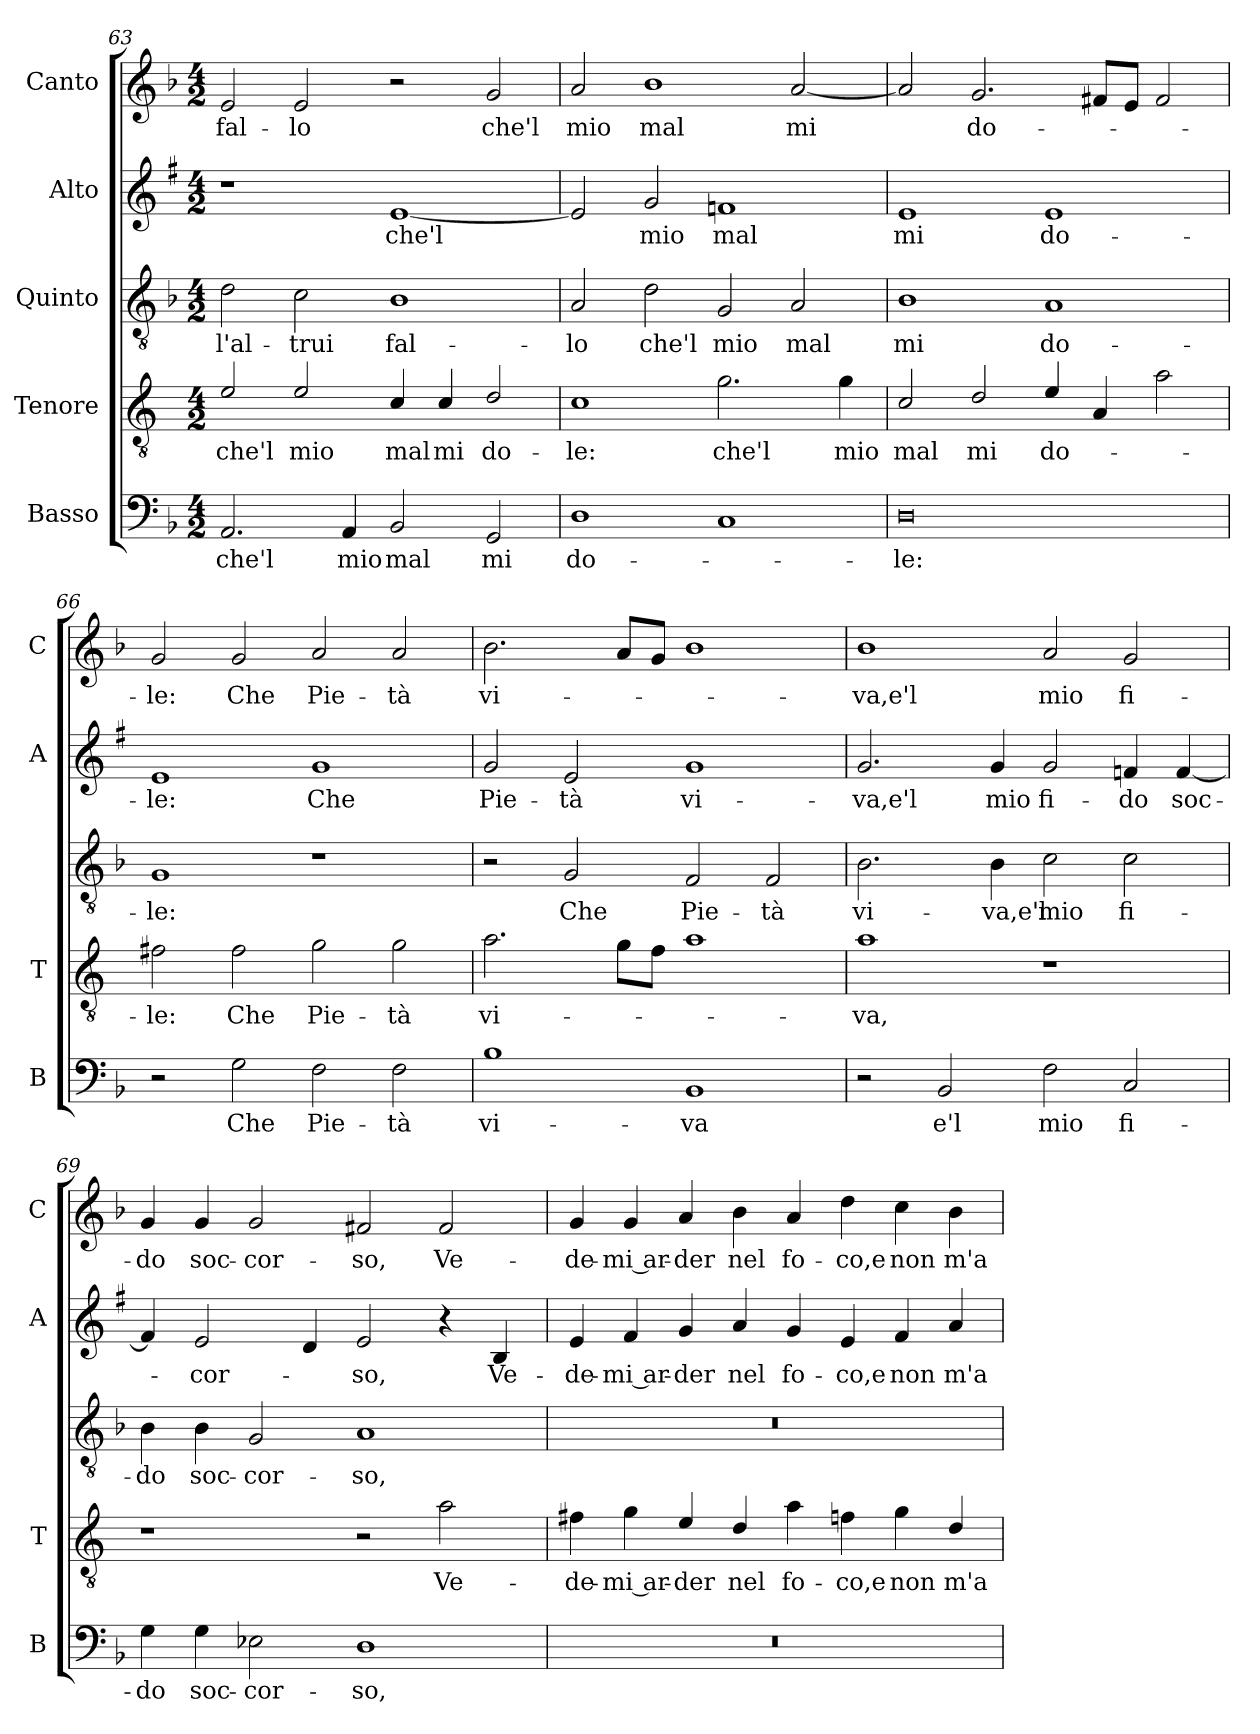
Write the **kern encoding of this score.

**kern	**text	**kern	**text	**kern	**text	**kern	**text	**kern	**text
*part5	*part5	*part4	*part4	*part3	*part3	*part2	*part2	*part1	*part1
*staff5	*staff5	*staff4	*staff4	*staff3	*staff3	*staff2	*staff2	*staff1	*staff1
*I"Basso	*	*I"Tenore	*	*I"Quinto	*	*I"Alto	*	*I"Canto	*
*I'B	*	*I'T	*	*	*	*I'A	*	*I'C	*
*clefF4	*	*clefGv2	*	*clefGv2	*	*clefG2	*	*clefG2	*
*	*	*ITrd4c7	*	*	*	*ITrd1c2	*	*	*
*k[b-]	*	*k[b-]	*	*k[b-]	*	*k[b-]	*	*k[b-]	*
*F:	*	*F:	*	*F:	*	*F:	*	*F:	*
*M4/2	*	*M4/2	*	*M4/2	*	*M4/2	*	*M4/2	*
=63	=63	=63	=63	=63	=63	=63	=63	=63	=63
!	!LO:LY:b	!	!LO:LY:b	!	!LO:LY:b	!	!	!	!LO:LY:b
2.AA/	che'l	2A/	che'l	2d\	l'al-	1r	.	2e/	fal-
!	!	!	!LO:LY:b	!	!LO:LY:b	!	!	!	!LO:LY:b
.	.	2A/	mio	2c\	-trui	.	.	2e/	-lo
!	!LO:LY:b	!	!	!	!	!	!	!	!
4AA/	mio	.	.	.	.	.	.	.	.
!	!LO:LY:b	!	!LO:LY:b	!	!LO:LY:b	!	!LO:LY:b	!	!
2BB-/	mal	4F/	mal	1B-	fal-	[1d	che'l	2r	.
!	!	!	!LO:LY:b	!	!	!	!	!	!
.	.	4F/	mi	.	.	.	.	.	.
!	!LO:LY:b	!	!LO:LY:b	!	!	!	!	!	!LO:LY:b
2GG/	mi	2G/	do-	.	.	.	.	2g/	che'l
=64	=64	=64	=64	=64	=64	=64	=64	=64	=64
!	!LO:LY:b	!	!LO:LY:b	!	!LO:LY:b	!	!	!	!LO:LY:b
1D	do-	1F	-le:	2A/	-lo	2d/]	.	2a/	mio
!	!	!	!	!	!LO:LY:b	!	!LO:LY:b	!	!LO:LY:b
.	.	.	.	2d\	che'l	2f/	mio	1b-	mal
!	!	!	!LO:LY:b	!	!LO:LY:b	!	!LO:LY:b	!	!
1C	.	2.c\	che'l	2G/	mio	1e-X	mal	.	.
!	!	!	!	!	!LO:LY:b	!	!	!	!LO:LY:b
.	.	.	.	2A/	mal	.	.	[2a/	mi
!	!	!	!LO:LY:b	!	!	!	!	!	!
.	.	4c\	mio	.	.	.	.	.	.
!!LO:PB:g=z
=65	=65	=65	=65	=65	=65	=65	=65	=65	=65
!	!LO:LY:b	!	!LO:LY:b	!	!LO:LY:b	!	!LO:LY:b	!	!
0D	-le:	2F/	mal	1B-	mi	1d	mi	2a/]	.
!	!	!	!LO:LY:b	!	!	!	!	!	!LO:LY:b
.	.	2G/	mi	.	.	.	.	2.g/	do-
!	!	!	!LO:LY:b	!	!LO:LY:b	!	!LO:LY:b	!	!
.	.	4A/	do-	1A	do-	1d	do-	.	.
.	.	4D/	.	.	.	.	.	8f#X/L	.
.	.	.	.	.	.	.	.	8e/J	.
.	.	2d\	.	.	.	.	.	2f#/	.
=66	=66	=66	=66	=66	=66	=66	=66	=66	=66
!	!	!	!LO:LY:b	!	!LO:LY:b	!	!LO:LY:b	!	!LO:LY:b
2r	.	2Bn\	-le:	1G	-le:	1d	-le:	2g/	-le:
!	!LO:LY:b	!	!LO:LY:b	!	!	!	!	!	!LO:LY:b
2G\	Che	2B\	Che	.	.	.	.	2g/	Che
!	!LO:LY:b	!	!LO:LY:b	!	!	!	!LO:LY:b	!	!LO:LY:b
2F\	Pie-	2c\	Pie-	1r	.	1f	Che	2a/	Pie-
!	!LO:LY:b	!	!LO:LY:b	!	!	!	!	!	!LO:LY:b
2F\	-tà	2c\	-tà	.	.	.	.	2a/	-tà
=67	=67	=67	=67	=67	=67	=67	=67	=67	=67
!	!LO:LY:b	!	!LO:LY:b	!	!	!	!LO:LY:b	!	!LO:LY:b
1B-	vi-	2.d\	vi-	2r	.	2f/	Pie-	2.b-\	vi-
!	!	!	!	!	!LO:LY:b	!	!LO:LY:b	!	!
.	.	.	.	2G/	Che	2d/	-tà	.	.
.	.	8c\L	.	.	.	.	.	8a/L	.
.	.	8B-\J	.	.	.	.	.	8g/J	.
!	!LO:LY:b	!	!	!	!LO:LY:b	!	!LO:LY:b	!	!
1BB-	-va	1d	.	2F/	Pie-	1f	vi-	1b-	.
!	!	!	!	!	!LO:LY:b	!	!	!	!
.	.	.	.	2F/	-tà	.	.	.	.
=68	=68	=68	=68	=68	=68	=68	=68	=68	=68
!	!	!	!LO:LY:b	!	!LO:LY:b	!	!LO:LY:b	!	!LO:LY:b
2r	.	1d	-va,	2.B-\	vi-	2.f/	-va,e'l	1b-	-va,e'l
!	!LO:LY:b	!	!	!	!	!	!	!	!
2BB-/	e'l	.	.	.	.	.	.	.	.
!	!	!	!	!	!LO:LY:b	!	!LO:LY:b	!	!
.	.	.	.	4B-\	-va,e'l	4f/	mio	.	.
!	!LO:LY:b	!	!	!	!LO:LY:b	!	!LO:LY:b	!	!LO:LY:b
2F\	mio	1r	.	2c\	mio	2f/	fi-	2a/	mio
!	!LO:LY:b	!	!	!	!LO:LY:b	!	!LO:LY:b	!	!LO:LY:b
2C/	fi-	.	.	2c\	fi-	4e-X/	-do	2g/	fi-
!	!	!	!	!	!	!	!LO:LY:b	!	!
.	.	.	.	.	.	[4e-/	soc-	.	.
=69	=69	=69	=69	=69	=69	=69	=69	=69	=69
!	!LO:LY:b	!	!	!	!LO:LY:b	!	!	!	!LO:LY:b
4G\	-do	1r	.	4B-\	-do	4e-/]	.	4g/	-do
!	!LO:LY:b	!	!	!	!LO:LY:b	!	!LO:LY:b	!	!LO:LY:b
4G\	soc-	.	.	4B-\	soc-	2d/	-cor-	4g/	soc-
!	!LO:LY:b	!	!	!	!LO:LY:b	!	!	!	!LO:LY:b
2E-X\	-cor-	.	.	2G/	-cor-	.	.	2g/	-cor-
.	.	.	.	.	.	4c/	.	.	.
!	!LO:LY:b	!	!	!	!LO:LY:b	!	!LO:LY:b	!	!LO:LY:b
1D	-so,	2r	.	1A	-so,	2d/	-so,	2f#X/	-so,
!	!	!	!LO:LY:b	!	!	!	!	!	!LO:LY:b
.	.	2d\	Ve-	.	.	4r	.	2f#/	Ve-
!	!	!	!	!	!	!	!LO:LY:b	!	!
.	.	.	.	.	.	4A/	Ve-	.	.
!!LO:LB:g=z
=70	=70	=70	=70	=70	=70	=70	=70	=70	=70
!	!	!	!LO:LY:b	!	!	!	!LO:LY:b	!	!LO:LY:b
0r	.	4Bn\	-de-	0r	.	4d/	-de-	4g/	-de-
!	!	!	!LO:LY:b	!	!	!	!LO:LY:b	!	!LO:LY:b
.	.	4c\	-mi ar-	.	.	4e/	-mi ar-	4g/	-mi ar-
!	!	!	!LO:LY:b	!	!	!	!LO:LY:b	!	!LO:LY:b
.	.	4A/	-der	.	.	4f/	-der	4a/	-der
!	!	!	!LO:LY:b	!	!	!	!LO:LY:b	!	!LO:LY:b
.	.	4G/	nel	.	.	4g/	nel	4b-\	nel
!	!	!	!LO:LY:b	!	!	!	!LO:LY:b	!	!LO:LY:b
.	.	4d\	fo-	.	.	4f/	fo-	4a/	fo-
!	!	!	!LO:LY:b	!	!	!	!LO:LY:b	!	!LO:LY:b
.	.	4B-X\	-co,e	.	.	4d/	-co,e	4dd\	-co,e
!	!	!	!LO:LY:b	!	!	!	!LO:LY:b	!	!LO:LY:b
.	.	4c\	non	.	.	4e/	non	4cc\	non
!	!	!	!LO:LY:b	!	!	!	!LO:LY:b	!	!LO:LY:b
.	.	4G/	m'a-	.	.	4g/	m'a-	4b-\	m'a-
=	=	=	=	=	=	=	=	=	=
*-	*-	*-	*-	*-	*-	*-	*-	*-	*-
